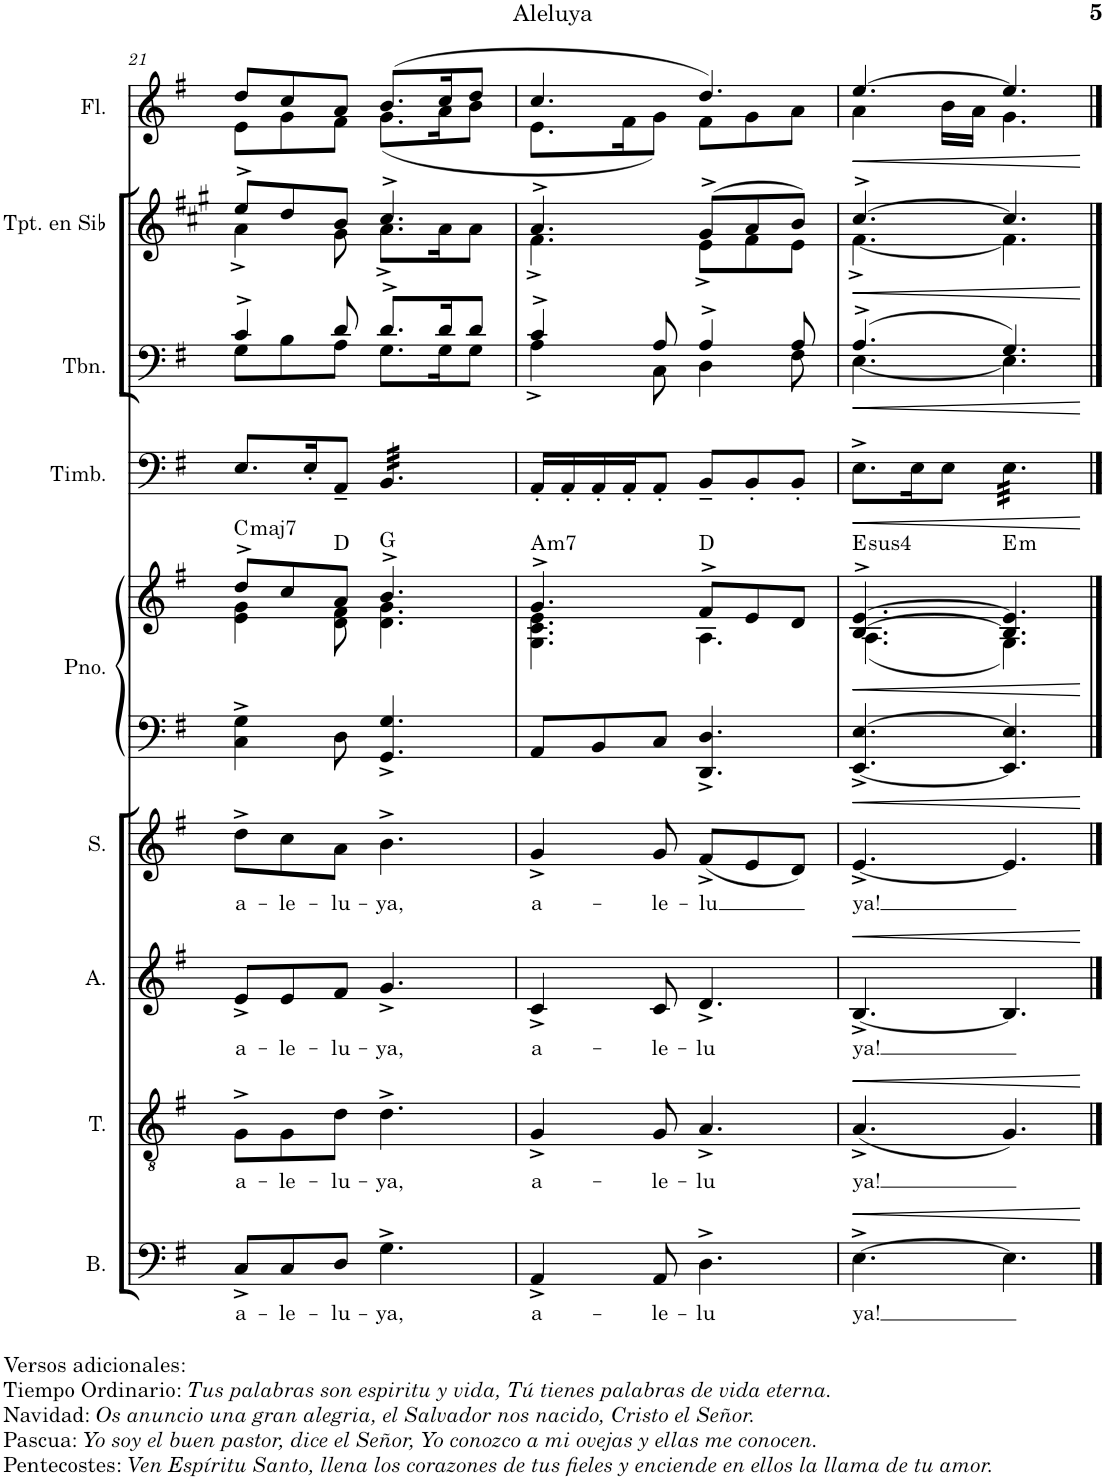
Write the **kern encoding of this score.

**kern	**text	**dynam	**kern	**text	**dynam	**kern	**text	**dynam	**kern	**text	**dynam	**kern	**kern	**dynam	**harte	**kern	**dynam	**kern	**dynam	**kern	**dynam	**kern	**dynam
*part9	*part9	*part9	*part8	*part8	*part8	*part7	*part7	*part7	*part6	*part6	*part6	*part5	*part5	*part5	*part5	*part4	*part4	*part3	*part3	*part2	*part2	*part1	*part1
*staff10	*staff10	*staff10	*staff9	*staff9	*staff9	*staff8	*staff8	*staff8	*staff7	*staff7	*staff7	*staff6	*staff5	*staff5/6	*	*staff4	*staff4	*staff3	*staff3	*staff2	*staff2	*staff1	*staff1
*I"Bajo	*	*	*I"Tenor	*	*	*I"Alto	*	*	*I"Soprano	*	*	*I"Piano	*	*	*	*I"Timbales	*	*I"Trombón	*	*I"Trompeta en Sib	*	*I"Flauta	*
*I'B.	*	*	*I'T.	*	*	*I'A.	*	*	*I'S.	*	*	*I'Pno.	*	*	*	*I'Timb.	*	*I'Tbn.	*	*I'Tpt. en Sib	*	*I'Fl.	*
!!LO:PB:g=z
*clefF4	*	*	*clefGv2	*	*	*clefG2	*	*	*clefG2	*	*	*clefF4	*clefG2	*	*	*clefF4	*	*clefF4	*	*clefG2	*	*clefG2	*
*	*	*	*	*	*	*	*	*	*	*	*	*	*	*	*	*	*	*	*	*Trd1c2	*	*	*
*k[f#]	*	*	*k[f#]	*	*	*k[f#]	*	*	*k[f#]	*	*	*k[f#]	*k[f#]	*	*	*k[f#]	*	*k[f#]	*	*k[f#c#g#]	*	*k[f#]	*
*M6/8	*	*	*M6/8	*	*	*M6/8	*	*	*M6/8	*	*	*M6/8	*M6/8	*	*	*M6/8	*	*M6/8	*	*M6/8	*	*M6/8	*
=21	=21	=21	=21	=21	=21	=21	=21	=21	=21	=21	=21	=21	=21	=21	=21	=21	=21	=21	=21	=21	=21	=21	=21
!	!LO:LY:b	!	!	!LO:LY:b	!	!	!LO:LY:b	!	!	!LO:LY:b	!	!	!	!	!LO:H:kt=maj7	!	!	!	!	!	!	!	!
*	*	*	*	*	*	*	*	*	*	*	*	*	*^	*	*	*	*	*^	*	*^	*	*^	*
8C^/L	a-	.	8G^\L	a-	.	8e^/L	a-	.	8dd^\L	a-	.	4C\^ 4G\^	8dd^/L	4e\ 4g\	.	C:maj7	8.E/L	.	4c^/	8G\L	.	8ee^/L	4a^\	.	8dd/L	8e\L	.
!	!LO:LY:b	!	!	!LO:LY:b	!	!	!LO:LY:b	!	!	!LO:LY:b	!	!	!	!	!	!	!	!	!	!	!	!	!	!	!	!	!
8C/	-le-	.	8G\	-le-	.	8e/	-le-	.	8cc\	-le-	.	.	8cc/	.	.	.	.	.	.	8B\	.	8dd/	.	.	8cc/	8g\	.
.	.	.	.	.	.	.	.	.	.	.	.	.	.	.	.	.	16E'/K	.	.	.	.	.	.	.	.	.	.
!	!LO:LY:b	!	!	!LO:LY:b	!	!	!LO:LY:b	!	!	!LO:LY:b	!	!	!	!	!	!	!	!	!	!	!	!	!	!	!	!	!
8D/J	-lu-	.	8d\J	-lu-	.	8f#/J	-lu-	.	8a\J	-lu-	.	8D\	8a/J	8d\ 8f#\	.	D:maj	8AA~/J	.	8d/	8A\J	.	8b/J	8g#\	.	8a/J	8f#\J	.
!	!LO:LY:b	!	!	!LO:LY:b	!	!	!LO:LY:b	!	!	!LO:LY:b	!	!	!	!	!	!	!	!	!	!	!	!	!	!	!	!	!
*	*	*	*	*	*	*	*	*	*	*	*	*	*	*	*	*	*tremolo	*	*	*	*	*	*	*	*	*	*
4.G^\	-ya,	.	4.d^\	-ya,	.	4.g^/	-ya,	.	4.b^\	-ya,	.	4.GG/^ 4.G/^	4.b^/	4.d\ 4.g\	.	G:maj	32BB/LLL	.	8.d^/L	8.G\L	.	4.cc#^/	8.a^\L	.	(8.b/L	(8.g\L	.
.	.	.	.	.	.	.	.	.	.	.	.	.	.	.	.	.	32BB/	.	.	.	.	.	.	.	.	.	.
.	.	.	.	.	.	.	.	.	.	.	.	.	.	.	.	.	32BB/	.	.	.	.	.	.	.	.	.	.
.	.	.	.	.	.	.	.	.	.	.	.	.	.	.	.	.	32BB/	.	.	.	.	.	.	.	.	.	.
.	.	.	.	.	.	.	.	.	.	.	.	.	.	.	.	.	32BB/	.	.	.	.	.	.	.	.	.	.
.	.	.	.	.	.	.	.	.	.	.	.	.	.	.	.	.	32BB/	.	.	.	.	.	.	.	.	.	.
.	.	.	.	.	.	.	.	.	.	.	.	.	.	.	.	.	32BB/	.	16d/K	16G\K	.	.	16a\K	.	16cc/K	16a\K	.
.	.	.	.	.	.	.	.	.	.	.	.	.	.	.	.	.	32BB/	.	.	.	.	.	.	.	.	.	.
.	.	.	.	.	.	.	.	.	.	.	.	.	.	.	.	.	32BB/	.	8d/J	8G\J	.	.	8a\J	.	8dd/J	8b\J	.
.	.	.	.	.	.	.	.	.	.	.	.	.	.	.	.	.	32BB/	.	.	.	.	.	.	.	.	.	.
.	.	.	.	.	.	.	.	.	.	.	.	.	.	.	.	.	32BB/	.	.	.	.	.	.	.	.	.	.
.	.	.	.	.	.	.	.	.	.	.	.	.	.	.	.	.	32BB/JJJ	.	.	.	.	.	.	.	.	.	.
*	*	*	*	*	*	*	*	*	*	*	*	*	*	*	*	*	*Xtremolo	*	*	*	*	*	*	*	*	*	*
=22	=22	=22	=22	=22	=22	=22	=22	=22	=22	=22	=22	=22	=22	=22	=22	=22	=22	=22	=22	=22	=22	=22	=22	=22	=22	=22	=22
!	!LO:LY:b	!	!	!LO:LY:b	!	!	!LO:LY:b	!	!	!LO:LY:b	!	!	!	!	!	!LO:H:kt=m7	!	!	!	!	!	!	!	!	!	!	!
4AA^/	a-	.	4G^/	a-	.	4c^/	a-	.	4g^/	a-	.	8AA/L	4.g^/	4.G\ 4.c\ 4.e\	.	A:min7	16AA'/LL	.	4c^/	4A^\	.	4.a^/	4.f#^\	.	4.cc/	8.e\L	.
.	.	.	.	.	.	.	.	.	.	.	.	.	.	.	.	.	16AA'/	.	.	.	.	.	.	.	.	.	.
.	.	.	.	.	.	.	.	.	.	.	.	8BB/	.	.	.	.	16AA'/	.	.	.	.	.	.	.	.	.	.
.	.	.	.	.	.	.	.	.	.	.	.	.	.	.	.	.	16AA'/J	.	.	.	.	.	.	.	.	16f#\K	.
!	!LO:LY:b	!	!	!LO:LY:b	!	!	!LO:LY:b	!	!	!LO:LY:b	!	!	!	!	!	!	!	!	!	!	!	!	!	!	!	!	!
8AA/	-le-	.	8G/	-le-	.	8c/	-le-	.	8g/	-le-	.	8C/J	.	.	.	.	8AA'/J	.	8A/	8C\	.	.	.	.	.	8g\J)	.
!	!LO:LY:b	!	!	!LO:LY:b	!	!	!LO:LY:b	!	!	!LO:LY:b	!	!	!	!	!	!	!	!	!	!	!	!	!	!	!	!	!
4.D^\	-lu	.	4.A^/	-lu	.	4.d^/	-lu	.	(8f#^/L	-lu	.	4.DD/^ 4.D/^	8f#^/L	4.A\	.	D:maj	8BB~/L	.	4A^/	4D\	.	(8g#^/L	8e^\L	.	4.dd/)	8f#\L	.
.	.	.	.	.	.	.	.	.	8e/	.	.	.	8e/	.	.	.	8BB'/	.	.	.	.	8a/	8f#\	.	.	8g\	.
.	.	.	.	.	.	.	.	.	8d/J)	.	.	.	8d/J	.	.	.	8BB'/J	.	8A/	8F#\	.	8b/J)	8e\J	.	.	8a\J	.
=23	=23	=23	=23	=23	=23	=23	=23	=23	=23	=23	=23	=23	=23	=23	=23	=23	=23	=23	=23	=23	=23	=23	=23	=23	=23	=23	=23
!	!LO:LY:b	!LO:HP:b	!	!LO:LY:b	!LO:HP:b	!	!LO:LY:b	!LO:HP:b	!	!LO:LY:b	!LO:HP:b	!	!	!	!LO:HP:b	!LO:H:kt=4	!	!LO:HP:b	!	!	!LO:HP:b	!	!	!LO:HP:b	!	!	!LO:HP:b
[4.E^\	ya!	<	(4.A^/	ya!	<	[4.B^/	ya!	<	[4.e^/	ya!	<	[4.EE/^ [4.E/^	[4.B/^ [4.e/^	(4.A\	<	E:sus4	8.E^\L	<	(4.A^/	[4.E\	<	[4.cc#^/	[4.f#^\	<	[4.ee/	4a\	<
.	.	.	.	.	.	.	.	.	.	.	.	.	.	.	.	.	16E\K	.	.	.	.	.	.	.	.	.	.
.	.	.	.	.	.	.	.	.	.	.	.	.	.	.	.	.	8E\J	.	.	.	.	.	.	.	.	16b\LL	.
.	.	.	.	.	.	.	.	.	.	.	.	.	.	.	.	.	.	.	.	.	.	.	.	.	.	16a\JJ	.
!	!	!	!	!	!	!	!	!	!	!	!	!	!	!	!	!LO:H:kt=m	!	!	!	!	!	!	!	!	!	!	!
*	*	*	*	*	*	*	*	*	*	*	*	*	*	*	*	*	*tremolo	*	*	*	*	*	*	*	*	*	*
4.E\]	.	.	4.G/)	.	.	4.B/]	.	.	4.e/]	.	.	4.EE/] 4.E/]	4.B/] 4.e/]	4.G\)	.	E:min	32E\LLL	.	4.G/)	4.E\]	.	4.cc#/]	4.f#\]	.	4.ee/]	4.g\	.
.	.	.	.	.	.	.	.	.	.	.	.	.	.	.	.	.	32E\	.	.	.	.	.	.	.	.	.	.
.	.	.	.	.	.	.	.	.	.	.	.	.	.	.	.	.	32E\	.	.	.	.	.	.	.	.	.	.
.	.	.	.	.	.	.	.	.	.	.	.	.	.	.	.	.	32E\	.	.	.	.	.	.	.	.	.	.
.	.	.	.	.	.	.	.	.	.	.	.	.	.	.	.	.	32E\	.	.	.	.	.	.	.	.	.	.
.	.	.	.	.	.	.	.	.	.	.	.	.	.	.	.	.	32E\	.	.	.	.	.	.	.	.	.	.
.	.	.	.	.	.	.	.	.	.	.	.	.	.	.	.	.	32E\	.	.	.	.	.	.	.	.	.	.
.	.	.	.	.	.	.	.	.	.	.	.	.	.	.	.	.	32E\	.	.	.	.	.	.	.	.	.	.
.	.	.	.	.	.	.	.	.	.	.	.	.	.	.	.	.	32E\	.	.	.	.	.	.	.	.	.	.
.	.	.	.	.	.	.	.	.	.	.	.	.	.	.	.	.	32E\	.	.	.	.	.	.	.	.	.	.
.	.	.	.	.	.	.	.	.	.	.	.	.	.	.	.	.	32E\	.	.	.	.	.	.	.	.	.	.
.	.	.	.	.	.	.	.	.	.	.	.	.	.	.	.	.	32E\JJJ	.	.	.	.	.	.	.	.	.	.
*	*	*	*	*	*	*	*	*	*	*	*	*	*	*	*	*	*Xtremolo	*	*	*	*	*	*	*	*	*	*
*	*	*	*	*	*	*	*	*	*	*	*	*	*	*	*	*	*	*	*v	*v	*	*	*	*	*v	*v	*
*	*	*	*	*	*	*	*	*	*	*	*	*	*v	*v	*	*	*	*	*	*	*v	*v	*	*	*
.	.	[	.	.	[	.	.	[	.	.	[	.	.	[	.	.	[	.	[	.	[	.	[
==	==	==	==	==	==	==	==	==	==	==	==	==	==	==	==	==	==	==	==	==	==	==	==
*-	*-	*-	*-	*-	*-	*-	*-	*-	*-	*-	*-	*-	*-	*-	*-	*-	*-	*-	*-	*-	*-	*-	*-
